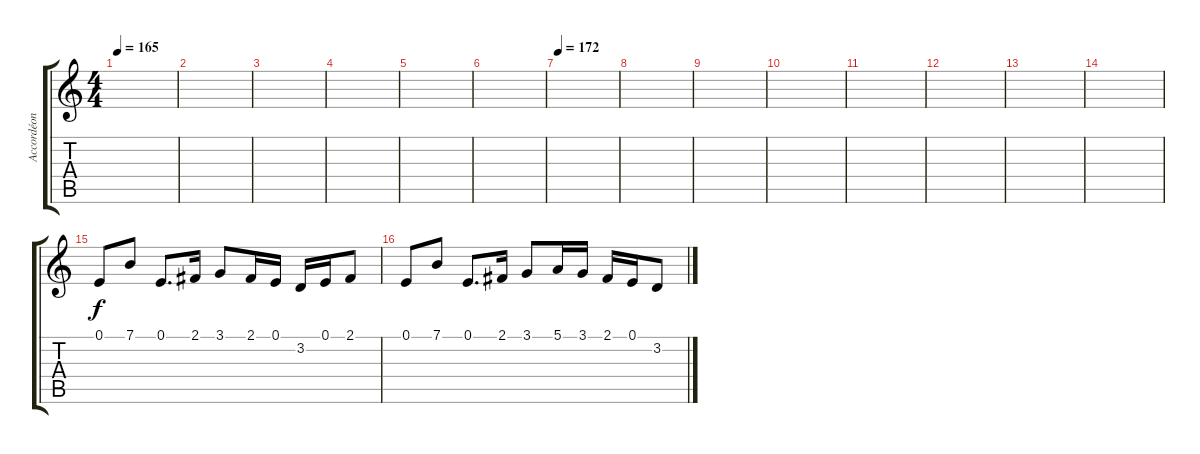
\track ("Accordéon 2" "Accordéon ") {instrument accordion}
\staff {score tabs}
\tuning (E4 B3 G3 D3 A2 E2) {hide}
\ts (4 4)
\tempo 165
\clef g2
\ks c
|
|
|
|
|
|
\tempo 172
|
|
|
|
|
|
|
|
0.1.8 7.1.8 0.1.8{d} 2.1.16 3.1.8 2.1.16 0.1.16 3.2.16 0.1.16 2.1.8 |
0.1.8 7.1.8 0.1.8{d} 2.1.16 3.1.8 5.1.16 3.1.16 2.1.16 0.1.16 3.2.8
